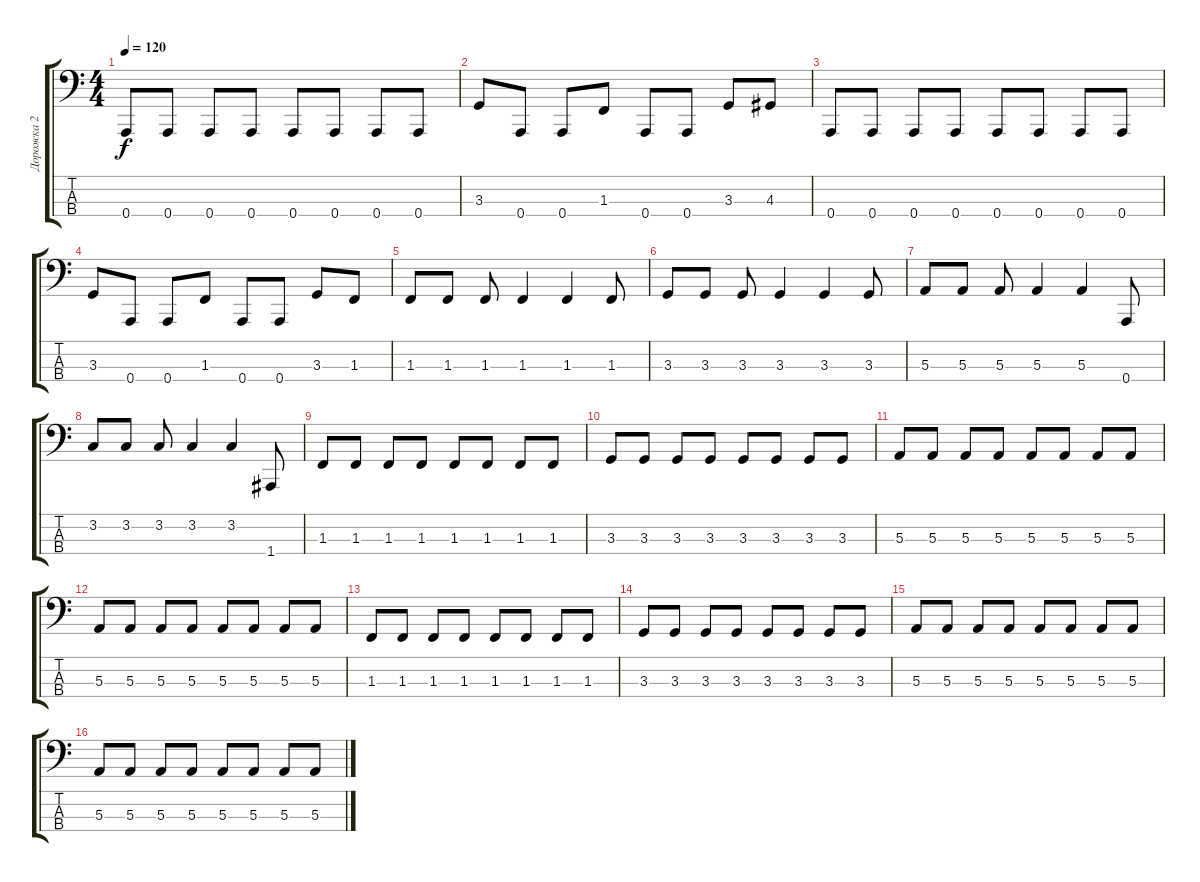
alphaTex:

\track ("Дорожка 2" "Дорожка 2") {instrument electricbasspick}
\staff {score tabs}
\tuning (D2 A1 E1 A0) {hide}
\ts (4 4)
\tempo 120
\clef f4
\ks c
0.4.8{dy f} 0.4.8 0.4.8 0.4.8 0.4.8 0.4.8 0.4.8 0.4.8 |
3.3.8 0.4.8 0.4.8 1.3.8 0.4.8 0.4.8 3.3.8 4.3.8 |
0.4.8 0.4.8 0.4.8 0.4.8 0.4.8 0.4.8 0.4.8 0.4.8 |
3.3.8 0.4.8 0.4.8 1.3.8 0.4.8 0.4.8 3.3.8 1.3.8 |
1.3.8 1.3.8 1.3.8 1.3.4 1.3.4 1.3.8 |
3.3.8 3.3.8 3.3.8 3.3.4 3.3.4 3.3.8 |
5.3.8 5.3.8 5.3.8 5.3.4 5.3.4 0.4.8 |
3.2.8 3.2.8 3.2.8 3.2.4 3.2.4 1.4.8 |
1.3.8 1.3.8 1.3.8 1.3.8 1.3.8 1.3.8 1.3.8 1.3.8 |
3.3.8 3.3.8 3.3.8 3.3.8 3.3.8 3.3.8 3.3.8 3.3.8 |
5.3.8 5.3.8 5.3.8 5.3.8 5.3.8 5.3.8 5.3.8 5.3.8 |
5.3.8 5.3.8 5.3.8 5.3.8 5.3.8 5.3.8 5.3.8 5.3.8 |
1.3.8 1.3.8 1.3.8 1.3.8 1.3.8 1.3.8 1.3.8 1.3.8 |
3.3.8 3.3.8 3.3.8 3.3.8 3.3.8 3.3.8 3.3.8 3.3.8 |
5.3.8 5.3.8 5.3.8 5.3.8 5.3.8 5.3.8 5.3.8 5.3.8 |
5.3.8 5.3.8 5.3.8 5.3.8 5.3.8 5.3.8 5.3.8 5.3.8
